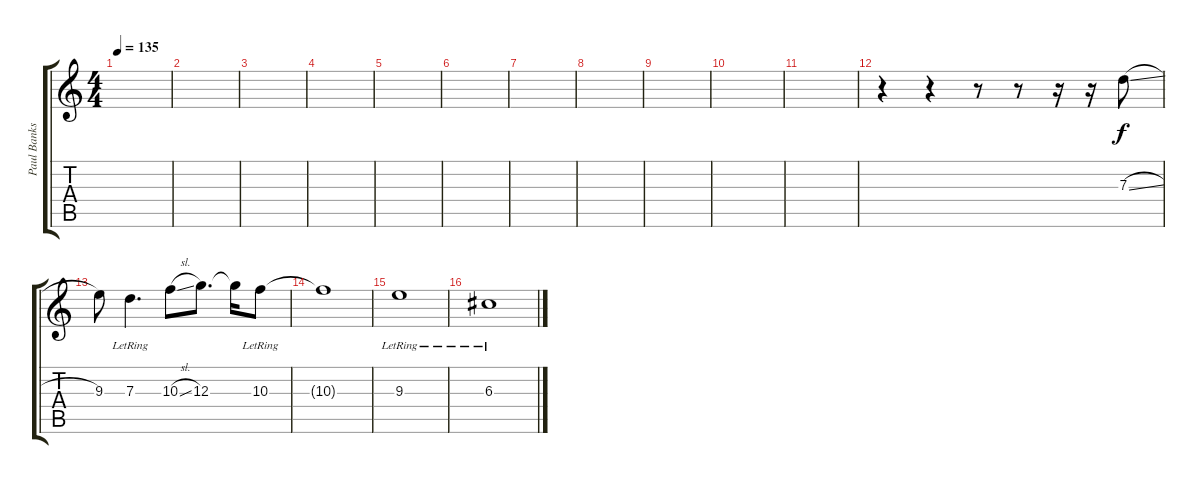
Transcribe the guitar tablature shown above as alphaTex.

\track ("Paul Banks" "Paul Banks") {instrument overdrivenguitar}
\staff {score tabs}
\tuning (E4 B3 G3 D3 A2 E2) {hide}
\ts (4 4)
\tempo 135
\clef g2
\ks c
|
|
|
|
|
|
|
|
|
|
|
r.4 r.4 r.8 r.8 r.16 r.16 7.3{sl}.8 |
9.3.8 7.3{lr}.4{d} 10.3{sl}.8 12.3.8{d} 12.3{t}.16 10.3{lr}.8 |
10.3{t}.1 |
9.3{lr}.1 |
6.3{lr}.1
